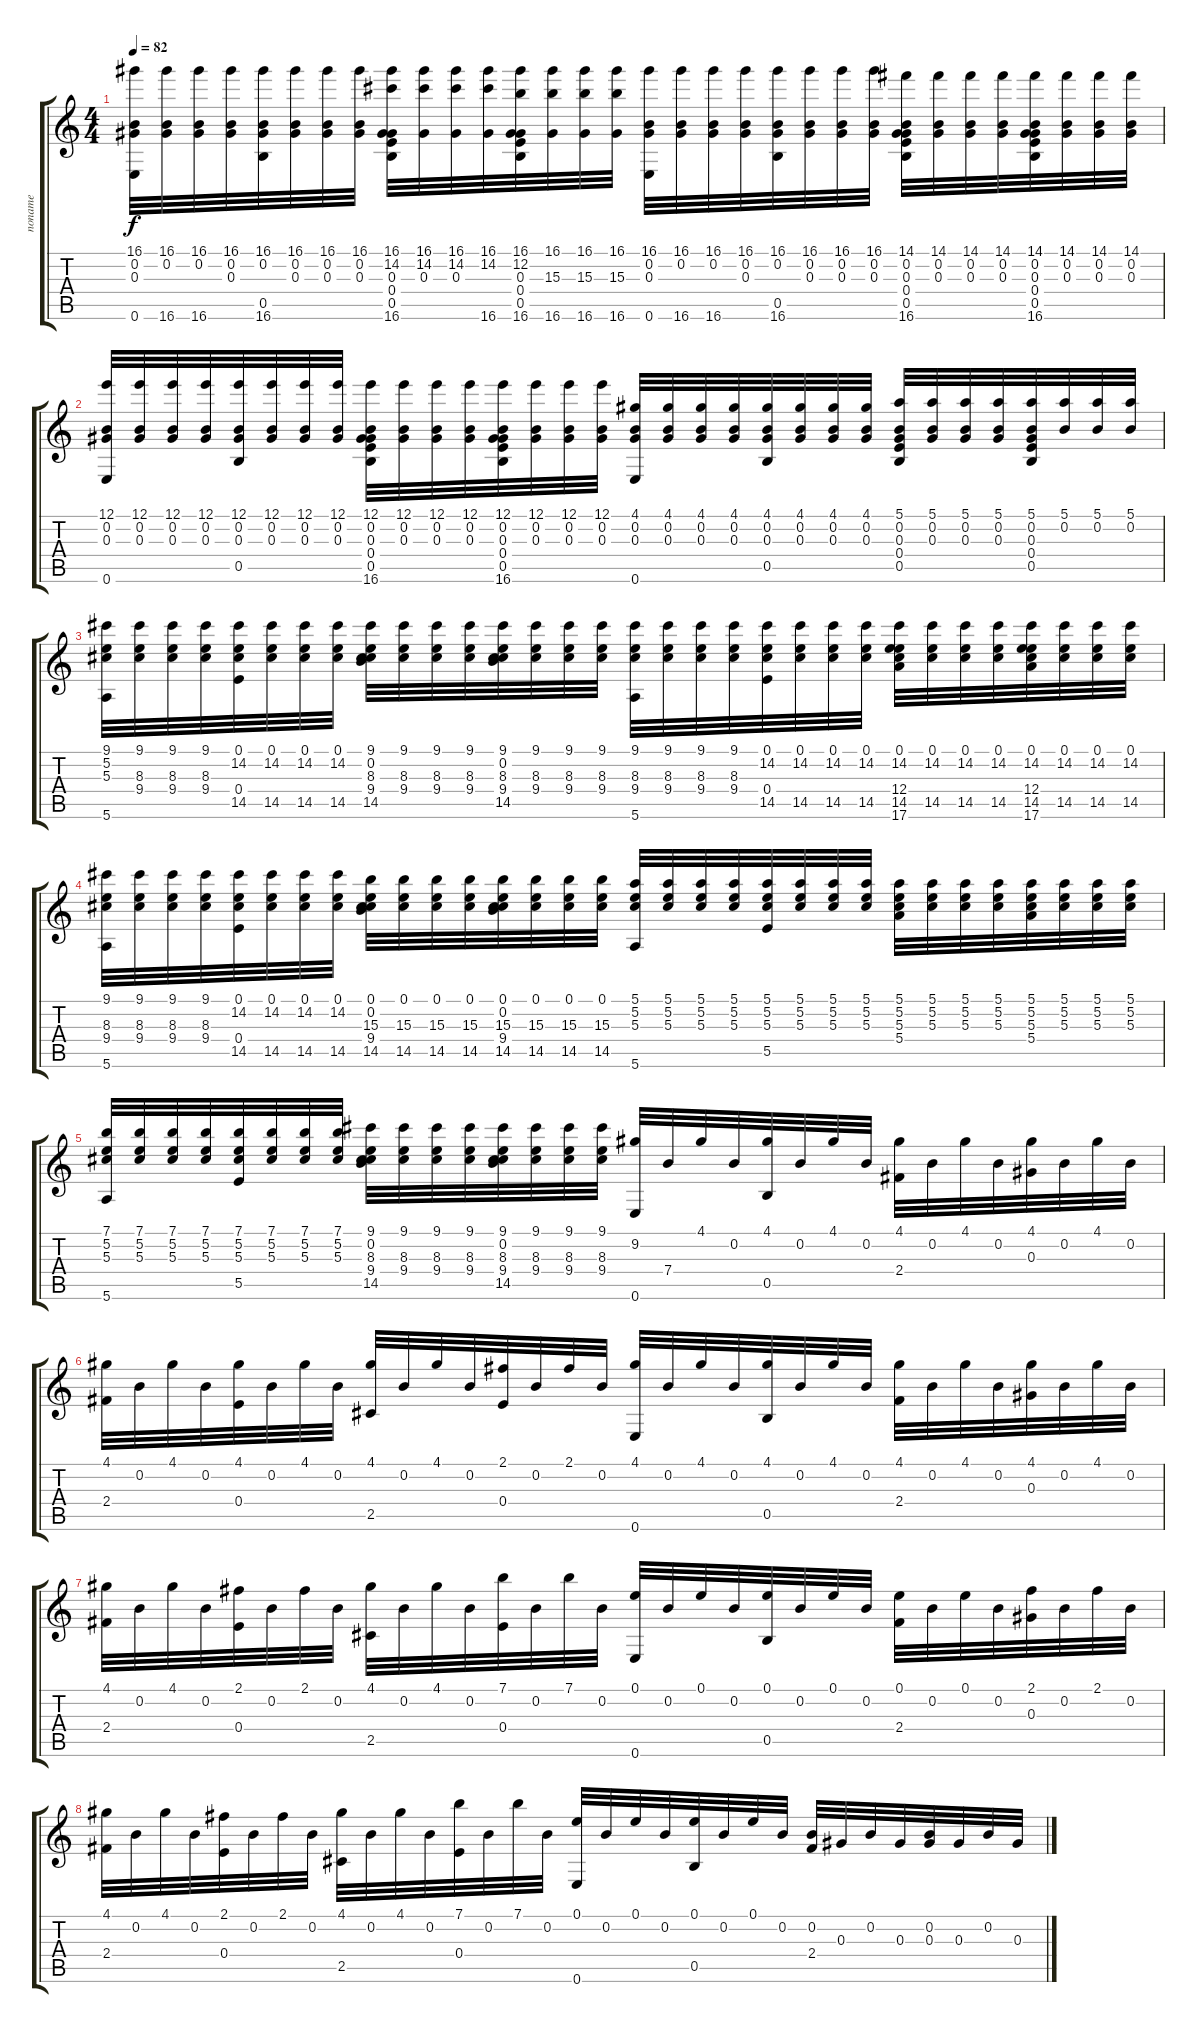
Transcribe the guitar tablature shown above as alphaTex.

\track ("noname" "noname") {instrument acousticguitarnylon}
\staff {score tabs}
\tuning (E4 B3 Ab3 E3 B2 E2) {hide}
\ts (4 4)
\tempo 82
\clef g2
\ks c
(16.1 0.2 0.3 0.6).32{dy f} (16.1 0.2 16.6).32 (16.1 0.2 16.6).32 (16.1 0.2 0.3).32 (16.1 0.2 0.5 16.6).32 (16.1 0.2 0.3).32 (16.1 0.2 0.3).32 (16.1 0.2 0.3).32 (16.1 14.2 0.3 0.4 0.5 16.6).32 (16.1 14.2 0.3).32 (16.1 14.2 0.3).32 (16.1 14.2 16.6).32 (16.1 12.2 0.3 0.4 0.5 16.6).32 (16.1 15.3 16.6).32 (16.1 15.3 16.6).32 (16.1 15.3 16.6).32 (16.1 0.2 0.3 0.6).32 (16.1 0.2 16.6).32 (16.1 0.2 16.6).32 (16.1 0.2 0.3).32 (16.1 0.2 0.5 16.6).32 (16.1 0.2 0.3).32 (16.1 0.2 0.3).32 (16.1 0.2 0.3).32 (14.1 0.2 0.3 0.4 0.5 16.6).32 (14.1 0.2 0.3).32 (14.1 0.2 0.3).32 (14.1 0.2 0.3).32 (14.1 0.2 0.3 0.4 0.5 16.6).32 (14.1 0.2 0.3).32 (14.1 0.2 0.3).32 (14.1 0.2 0.3).32 |
(12.1 0.2 0.3 0.6).32 (12.1 0.2 0.3).32 (12.1 0.2 0.3).32 (12.1 0.2 0.3).32 (12.1 0.2 0.3 0.5).32 (12.1 0.2 0.3).32 (12.1 0.2 0.3).32 (12.1 0.2 0.3).32 (12.1 0.2 0.3 0.4 0.5 16.6).32 (12.1 0.2 0.3).32 (12.1 0.2 0.3).32 (12.1 0.2 0.3).32 (12.1 0.2 0.3 0.4 0.5 16.6).32 (12.1 0.2 0.3).32 (12.1 0.2 0.3).32 (12.1 0.2 0.3).32 (4.1 0.2 0.3 0.6).32 (4.1 0.2 0.3).32 (4.1 0.2 0.3).32 (4.1 0.2 0.3).32 (4.1 0.2 0.3 0.5).32 (4.1 0.2 0.3).32 (4.1 0.2 0.3).32 (4.1 0.2 0.3).32 (5.1 0.2 0.3 0.4 0.5).32 (5.1 0.2 0.3).32 (5.1 0.2 0.3).32 (5.1 0.2 0.3).32 (5.1 0.2 0.3 0.4 0.5).32 (5.1 0.2).32 (5.1 0.2).32 (5.1 0.2).32 |
(9.1 5.2 5.3 5.6).32 (9.1 8.3 9.4).32 (9.1 8.3 9.4).32 (9.1 8.3 9.4).32 (0.1 14.2 0.4 14.5).32 (0.1 14.2 14.5).32 (0.1 14.2 14.5).32 (0.1 14.2 14.5).32 (9.1 0.2 8.3 9.4 14.5).32 (9.1 8.3 9.4).32 (9.1 8.3 9.4).32 (9.1 8.3 9.4).32 (9.1 0.2 8.3 9.4 14.5).32 (9.1 8.3 9.4).32 (9.1 8.3 9.4).32 (9.1 8.3 9.4).32 (9.1 8.3 9.4 5.6).32 (9.1 8.3 9.4).32 (9.1 8.3 9.4).32 (9.1 8.3 9.4).32 (0.1 14.2 0.4 14.5).32 (0.1 14.2 14.5).32 (0.1 14.2 14.5).32 (0.1 14.2 14.5).32 (0.1 14.2 12.4 14.5 17.6).32 (0.1 14.2 14.5).32 (0.1 14.2 14.5).32 (0.1 14.2 14.5).32 (0.1 14.2 12.4 14.5 17.6).32 (0.1 14.2 14.5).32 (0.1 14.2 14.5).32 (0.1 14.2 14.5).32 |
(9.1 8.3 9.4 5.6).32 (9.1 8.3 9.4).32 (9.1 8.3 9.4).32 (9.1 8.3 9.4).32 (0.1 14.2 0.4 14.5).32 (0.1 14.2 14.5).32 (0.1 14.2 14.5).32 (0.1 14.2 14.5).32 (0.1 0.2 15.3 9.4 14.5).32 (0.1 15.3 14.5).32 (0.1 15.3 14.5).32 (0.1 15.3 14.5).32 (0.1 0.2 15.3 9.4 14.5).32 (0.1 15.3 14.5).32 (0.1 15.3 14.5).32 (0.1 15.3 14.5).32 (5.1 5.2 5.3 5.6).32 (5.1 5.2 5.3).32 (5.1 5.2 5.3).32 (5.1 5.2 5.3).32 (5.1 5.2 5.3 5.5).32 (5.1 5.2 5.3).32 (5.1 5.2 5.3).32 (5.1 5.2 5.3).32 (5.1 5.2 5.3 5.4).32 (5.1 5.2 5.3).32 (5.1 5.2 5.3).32 (5.1 5.2 5.3).32 (5.1 5.2 5.3 5.4).32 (5.1 5.2 5.3).32 (5.1 5.2 5.3).32 (5.1 5.2 5.3).32 |
(7.1 5.2 5.3 5.6).32 (7.1 5.2 5.3).32 (7.1 5.2 5.3).32 (7.1 5.2 5.3).32 (7.1 5.2 5.3 5.5).32 (7.1 5.2 5.3).32 (7.1 5.2 5.3).32 (7.1 5.2 5.3).32 (9.1 0.2 8.3 9.4 14.5).32 (9.1 8.3 9.4).32 (9.1 8.3 9.4).32 (9.1 8.3 9.4).32 (9.1 0.2 8.3 9.4 14.5).32 (9.1 8.3 9.4).32 (9.1 8.3 9.4).32 (9.1 8.3 9.4).32 (9.2 0.6).32 7.4.32 4.1.32 0.2.32 (4.1 0.5).32 0.2.32 4.1.32 0.2.32 (4.1 2.4).32 0.2.32 4.1.32 0.2.32 (4.1 0.3).32 0.2.32 4.1.32 0.2.32 |
(4.1 2.4).32 0.2.32 4.1.32 0.2.32 (4.1 0.4).32 0.2.32 4.1.32 0.2.32 (4.1 2.5).32 0.2.32 4.1.32 0.2.32 (2.1 0.4).32 0.2.32 2.1.32 0.2.32 (4.1 0.6).32 0.2.32 4.1.32 0.2.32 (4.1 0.5).32 0.2.32 4.1.32 0.2.32 (4.1 2.4).32 0.2.32 4.1.32 0.2.32 (4.1 0.3).32 0.2.32 4.1.32 0.2.32 |
(4.1 2.4).32 0.2.32 4.1.32 0.2.32 (2.1 0.4).32 0.2.32 2.1.32 0.2.32 (4.1 2.5).32 0.2.32 4.1.32 0.2.32 (7.1 0.4).32 0.2.32 7.1.32 0.2.32 (0.1 0.6).32 0.2.32 0.1.32 0.2.32 (0.1 0.5).32 0.2.32 0.1.32 0.2.32 (0.1 2.4).32 0.2.32 0.1.32 0.2.32 (2.1 0.3).32 0.2.32 2.1.32 0.2.32 |
(4.1 2.4).32 0.2.32 4.1.32 0.2.32 (2.1 0.4).32 0.2.32 2.1.32 0.2.32 (4.1 2.5).32 0.2.32 4.1.32 0.2.32 (7.1 0.4).32 0.2.32 7.1.32 0.2.32 (0.1 0.6).32 0.2.32 0.1.32 0.2.32 (0.1 0.5).32 0.2.32 0.1.32 0.2.32 (0.2 2.4).32 0.3.32 0.2.32 0.3.32 (0.2 0.3).32 0.3.32 0.2.32 0.3.32
